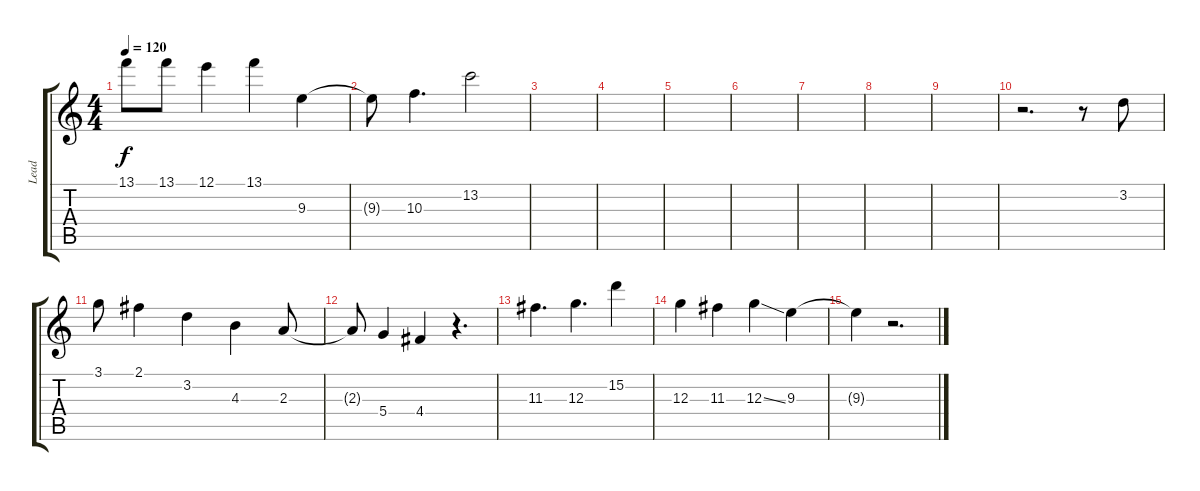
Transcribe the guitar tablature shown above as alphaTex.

\track ("Lead" "Lead") {instrument overdrivenguitar}
\staff {score tabs}
\tuning (E4 B3 G3 D3 A2 D2) {hide}
\ts (4 4)
\tempo 120
\clef g2
\ks c
13.1.8{dy f} 13.1.8 12.1.4 13.1.4 9.3.4 |
9.3{t}.8 10.3.4{d} 13.2.2 |
|
|
|
|
|
|
|
r.2{d} r.8 3.2.8 |
3.1.8 2.1.4 3.2.4 4.3.4 2.3.8 |
2.3{t}.8 5.4.4 4.4.4 r.4{d} |
11.3.4{d} 12.3.4{d} 15.2.4 |
12.3.4 11.3.4 12.3{ss}.4 9.3.4 |
9.3{t}.4 r.2{d}
